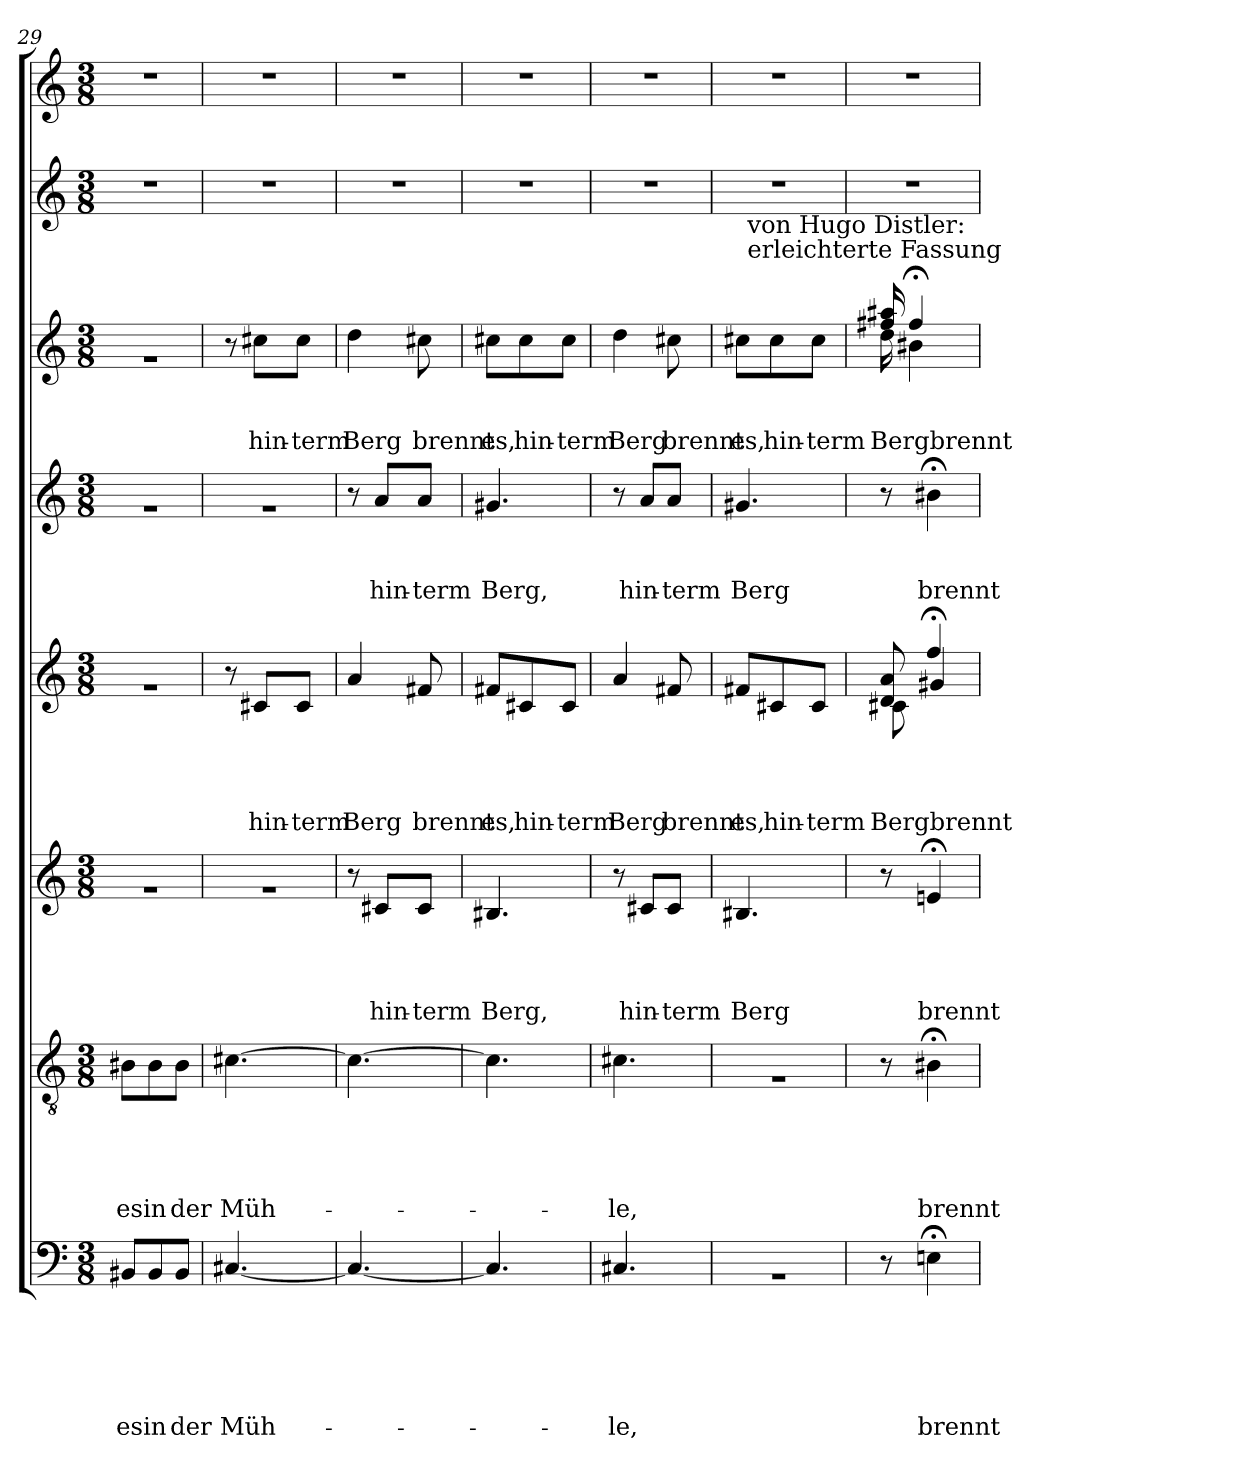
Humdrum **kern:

**kern	**text	**text	**text	**text	**text	**text	**kern	**text	**text	**text	**text	**text	**kern	**text	**text	**text	**text	**kern	**text	**text	**text	**text	**kern	**text	**text	**text	**kern	**text	**text	**text	**kern	**kern
*part8	*part8	*part8	*part8	*part8	*part8	*part8	*part7	*part7	*part7	*part7	*part7	*part7	*part6	*part6	*part6	*part6	*part6	*part5	*part5	*part5	*part5	*part5	*part4	*part4	*part4	*part4	*part3	*part3	*part3	*part3	*part2	*part1
*staff8	*staff8	*staff8	*staff8	*staff8	*staff8	*staff8	*staff7	*staff7	*staff7	*staff7	*staff7	*staff7	*staff6	*staff6	*staff6	*staff6	*staff6	*staff5	*staff5	*staff5	*staff5	*staff5	*staff4	*staff4	*staff4	*staff4	*staff3	*staff3	*staff3	*staff3	*staff2	*staff1
*clefF4	*	*	*	*	*	*	*clefGv2	*	*	*	*	*	*clefG2	*	*	*	*	*clefG2	*	*	*	*	*clefG2	*	*	*	*clefG2	*	*	*	*clefG2	*clefG2
*k[]	*	*	*	*	*	*	*k[]	*	*	*	*	*	*k[]	*	*	*	*	*k[]	*	*	*	*	*k[]	*	*	*	*k[]	*	*	*	*k[]	*k[]
*C:	*	*	*	*	*	*	*C:	*	*	*	*	*	*C:	*	*	*	*	*C:	*	*	*	*	*C:	*	*	*	*C:	*	*	*	*C:	*C:
*M3/8	*	*	*	*	*	*	*M3/8	*	*	*	*	*	*M3/8	*	*	*	*	*M3/8	*	*	*	*	*M3/8	*	*	*	*M3/8	*	*	*	*M3/8	*M3/8
=29	=29	=29	=29	=29	=29	=29	=29	=29	=29	=29	=29	=29	=29	=29	=29	=29	=29	=29	=29	=29	=29	=29	=29	=29	=29	=29	=29	=29	=29	=29	=29	=29
!	!	!	!	!	!	!LO:LY:b	!	!	!	!	!	!LO:LY:b	!LO:N:vis=1	!	!	!	!	!LO:N:vis=1	!	!	!	!	!LO:N:vis=1	!	!	!	!LO:N:vis=1	!	!	!	!	!
8BB#X/L	.	.	.	.	.	es	8B#X\L	.	.	.	.	es	4.ra	.	.	.	.	4.ra	.	.	.	.	4.ra	.	.	.	4.ra	.	.	.	4.r	4.r
!	!	!	!	!	!	!LO:LY:b	!	!	!	!	!	!LO:LY:b	!	!	!	!	!	!	!	!	!	!	!	!	!	!	!	!	!	!	!	!
8BB#/	.	.	.	.	.	in	8B#\	.	.	.	.	in	.	.	.	.	.	.	.	.	.	.	.	.	.	.	.	.	.	.	.	.
!	!	!	!	!	!	!LO:LY:b	!	!	!	!	!	!LO:LY:b	!	!	!	!	!	!	!	!	!	!	!	!	!	!	!	!	!	!	!	!
8BB#/J	.	.	.	.	.	der	8B#\J	.	.	.	.	der	.	.	.	.	.	.	.	.	.	.	.	.	.	.	.	.	.	.	.	.
=30	=30	=30	=30	=30	=30	=30	=30	=30	=30	=30	=30	=30	=30	=30	=30	=30	=30	=30	=30	=30	=30	=30	=30	=30	=30	=30	=30	=30	=30	=30	=30	=30
!	!	!	!	!	!	!LO:LY:b	!	!	!	!	!	!LO:LY:b	!LO:N:vis=1	!	!	!	!	!	!	!	!	!	!LO:N:vis=1	!	!	!	!	!	!	!	!	!
[<4.C#X/	.	.	.	.	.	Müh-	[>4.c#X\	.	.	.	.	Müh-	4.ra	.	.	.	.	8r	.	.	.	.	4.ra	.	.	.	8r	.	.	.	4.r	4.r
!	!	!	!	!	!	!	!	!	!	!	!	!	!	!	!	!	!	!	!	!	!	!LO:LY:b	!	!	!	!	!	!	!	!LO:LY:b	!	!
.	.	.	.	.	.	.	.	.	.	.	.	.	.	.	.	.	.	8c#X/L	.	.	.	hin-	.	.	.	.	8cc#X\L	.	.	hin-	.	.
!	!	!	!	!	!	!	!	!	!	!	!	!	!	!	!	!	!	!	!	!	!	!LO:LY:b	!	!	!	!	!	!	!	!LO:LY:b	!	!
.	.	.	.	.	.	.	.	.	.	.	.	.	.	.	.	.	.	8c#/J	.	.	.	-term	.	.	.	.	8cc#\J	.	.	-term	.	.
=31	=31	=31	=31	=31	=31	=31	=31	=31	=31	=31	=31	=31	=31	=31	=31	=31	=31	=31	=31	=31	=31	=31	=31	=31	=31	=31	=31	=31	=31	=31	=31	=31
!	!	!	!	!	!	!	!	!	!	!	!	!	!	!	!	!	!	!	!	!	!	!LO:LY:b	!	!	!	!	!	!	!	!LO:LY:b	!	!
4.C#/_	.	.	.	.	.	.	4.c#\_	.	.	.	.	.	8r	.	.	.	.	4a/	.	.	.	Berg	8r	.	.	.	4dd\	.	.	Berg	4.r	4.r
!	!	!	!	!	!	!	!	!	!	!	!	!	!	!	!	!	!LO:LY:b	!	!	!	!	!	!	!	!	!LO:LY:b	!	!	!	!	!	!
.	.	.	.	.	.	.	.	.	.	.	.	.	8c#X/L	.	.	.	hin-	.	.	.	.	.	8a/L	.	.	hin-	.	.	.	.	.	.
!	!	!	!	!	!	!	!	!	!	!	!	!	!	!	!	!	!LO:LY:b	!	!	!	!	!LO:LY:b	!	!	!	!LO:LY:b	!	!	!	!LO:LY:b	!	!
.	.	.	.	.	.	.	.	.	.	.	.	.	8c#/J	.	.	.	-term	8f#X/	.	.	.	brennt	8a/J	.	.	-term	8cc#X\	.	.	brennt	.	.
=32	=32	=32	=32	=32	=32	=32	=32	=32	=32	=32	=32	=32	=32	=32	=32	=32	=32	=32	=32	=32	=32	=32	=32	=32	=32	=32	=32	=32	=32	=32	=32	=32
!	!	!	!	!	!	!	!	!	!	!	!	!	!	!	!	!	!LO:LY:b	!	!	!	!	!LO:LY:b	!	!	!	!LO:LY:b	!	!	!	!LO:LY:b	!	!
4.C#/]	.	.	.	.	.	.	4.c#\]	.	.	.	.	.	4.B#X/	.	.	.	Berg,	8f#X/L	.	.	.	es,	4.g#X/	.	.	Berg,	8cc#X\L	.	.	es,	4.r	4.r
!	!	!	!	!	!	!	!	!	!	!	!	!	!	!	!	!	!	!	!	!	!	!LO:LY:b	!	!	!	!	!	!	!	!LO:LY:b	!	!
.	.	.	.	.	.	.	.	.	.	.	.	.	.	.	.	.	.	8c#X/	.	.	.	hin-	.	.	.	.	8cc#\	.	.	hin-	.	.
!	!	!	!	!	!	!	!	!	!	!	!	!	!	!	!	!	!	!	!	!	!	!LO:LY:b	!	!	!	!	!	!	!	!LO:LY:b	!	!
.	.	.	.	.	.	.	.	.	.	.	.	.	.	.	.	.	.	8c#/J	.	.	.	-term	.	.	.	.	8cc#\J	.	.	-term	.	.
!!LO:LB:g=z
=33	=33	=33	=33	=33	=33	=33	=33	=33	=33	=33	=33	=33	=33	=33	=33	=33	=33	=33	=33	=33	=33	=33	=33	=33	=33	=33	=33	=33	=33	=33	=33	=33
!	!	!	!	!	!	!LO:LY:b	!	!	!	!	!	!LO:LY:b	!	!	!	!	!	!	!	!	!	!LO:LY:b	!	!	!	!	!	!	!	!LO:LY:b	!	!
4.C#X/	.	.	.	.	.	-le,	4.c#X\	.	.	.	.	-le,	8r	.	.	.	.	4a/	.	.	.	Berg	8r	.	.	.	4dd\	.	.	Berg	4.r	4.r
!	!	!	!	!	!	!	!	!	!	!	!	!	!	!	!	!	!LO:LY:b	!	!	!	!	!	!	!	!	!LO:LY:b	!	!	!	!	!	!
.	.	.	.	.	.	.	.	.	.	.	.	.	8c#X/L	.	.	.	hin-	.	.	.	.	.	8a/L	.	.	hin-	.	.	.	.	.	.
!	!	!	!	!	!	!	!	!	!	!	!	!	!	!	!	!	!LO:LY:b	!	!	!	!	!LO:LY:b	!	!	!	!LO:LY:b	!	!	!	!LO:LY:b	!	!
.	.	.	.	.	.	.	.	.	.	.	.	.	8c#/J	.	.	.	-term	8f#X/	.	.	.	brennt	8a/J	.	.	-term	8cc#X\	.	.	brennt	.	.
=34	=34	=34	=34	=34	=34	=34	=34	=34	=34	=34	=34	=34	=34	=34	=34	=34	=34	=34	=34	=34	=34	=34	=34	=34	=34	=34	=34	=34	=34	=34	=34	=34
!LO:N:vis=1	!	!	!	!	!	!	!LO:N:vis=1	!	!	!	!	!	!	!	!	!	!LO:LY:b	!	!	!	!	!LO:LY:b	!	!	!	!LO:LY:b	!	!	!	!LO:LY:b	!	!
*	*	*	*	*	*	*	*	*	*	*	*	*	*	*	*	*	*	*	*	*	*	*	*	*	*	*	*^	*	*	*	*	*
4.rC	.	.	.	.	.	.	4.rA	.	.	.	.	.	4.B#X/	.	.	.	Berg	8f#X/L	.	.	.	es,	4.g#X/	.	.	Berg	8cc#X\L	32ryy	.	.	es,	4.r	4.r
!	!	!	!	!	!	!	!	!	!	!	!	!	!	!	!	!	!	!	!	!	!	!	!	!	!	!	!	!LO:TX:a:t=erleichterte Fassung	!	!	!	!	!
!	!	!	!	!	!	!	!	!	!	!	!	!	!	!	!	!	!	!	!	!	!	!	!	!	!	!	!	!LO:TX:a:t=von Hugo Distler&colon;	!	!	!	!	!
.	.	.	.	.	.	.	.	.	.	.	.	.	.	.	.	.	.	.	.	.	.	.	.	.	.	.	.	4ryy	.	.	.	.	.
!	!	!	!	!	!	!	!	!	!	!	!	!	!	!	!	!	!	!	!	!	!	!LO:LY:b	!	!	!	!	!	!	!	!	!LO:LY:b	!	!
.	.	.	.	.	.	.	.	.	.	.	.	.	.	.	.	.	.	8c#X/	.	.	.	hin-	.	.	.	.	8cc#\	.	.	.	hin-	.	.
!	!	!	!	!	!	!	!	!	!	!	!	!	!	!	!	!	!	!	!	!	!	!LO:LY:b	!	!	!	!	!	!	!	!	!LO:LY:b	!	!
.	.	.	.	.	.	.	.	.	.	.	.	.	.	.	.	.	.	8c#/J	.	.	.	-term	.	.	.	.	8cc#\J	.	.	.	-term	.	.
.	.	.	.	.	.	.	.	.	.	.	.	.	.	.	.	.	.	.	.	.	.	.	.	.	.	.	.	16.ryy	.	.	.	.	.
=35	=35	=35	=35	=35	=35	=35	=35	=35	=35	=35	=35	=35	=35	=35	=35	=35	=35	=35	=35	=35	=35	=35	=35	=35	=35	=35	=35	=35	=35	=35	=35	=35	=35
!	!	!	!	!	!	!	!	!	!	!	!	!	!	!	!	!	!	!	!	!	!	!LO:LY:b	!	!	!	!	!	!	!	!	!LO:LY:b	!	!
*	*	*	*	*	*	*	*	*	*	*	*	*	*	*	*	*	*	*^	*	*	*	*	*	*	*	*	*	*	*	*	*	*	*
8r	.	.	.	.	.	.	8r	.	.	.	.	.	8r	.	.	.	.	8d/ 8a/	8c#X\	.	.	.	Bergbrennt	8r	.	.	.	16ff#X/ 16aa#/	16dd\	.	.	Bergbrennt	4.r	4.r
.	.	.	.	.	.	.	.	.	.	.	.	.	.	.	.	.	.	.	.	.	.	.	.	.	.	.	.	4ff#;</	4b#X\	.	.	.	.	.
!	!	!	!	!	!	!LO:LY:b	!	!	!	!	!	!LO:LY:b	!	!	!	!	!LO:LY:b	!	!	!	!	!	!	!	!	!	!LO:LY:b	!	!	!	!	!	!	!
4Eni;<\	.	.	.	.	.	brennt	4B#X;<\	.	.	.	.	brennt	4eni;/	.	.	.	brennt	4ff;</	4g#X/	.	.	.	.	4b#X;<\	.	.	brennt	.	.	.	.	.	.	.
.	.	.	.	.	.	.	.	.	.	.	.	.	.	.	.	.	.	.	.	.	.	.	.	.	.	.	.	16ryy	16ryy	.	.	.	.	.
*	*	*	*	*	*	*	*	*	*	*	*	*	*	*	*	*	*	*v	*v	*	*	*	*	*	*	*	*	*v	*v	*	*	*	*	*
=	=	=	=	=	=	=	=	=	=	=	=	=	=	=	=	=	=	=	=	=	=	=	=	=	=	=	=	=	=	=	=	=
*-	*-	*-	*-	*-	*-	*-	*-	*-	*-	*-	*-	*-	*-	*-	*-	*-	*-	*-	*-	*-	*-	*-	*-	*-	*-	*-	*-	*-	*-	*-	*-	*-
